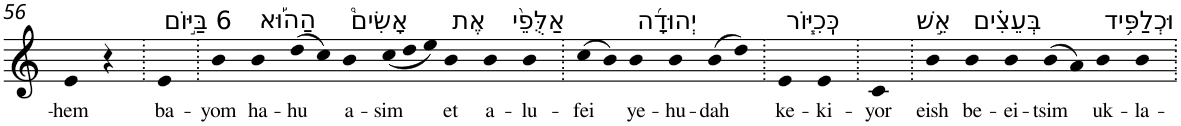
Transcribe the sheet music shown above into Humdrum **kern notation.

**kern	**text
*part1	*part1
*staff1	*staff1
*I"Piano	*
*I'Pno	*
!!LO:PB:g=z
*clefG2	*
*k[]	*
=56	=56
!	!LO:LY:b
4e	-hem
4r	.
=57.	=57.
!LO:TX:a:t=6 בַּיּ֣וֹם	!
!	!LO:LY:b
4e	ba-
=58.	=58.
!	!LO:LY:b
4b	-yom
!LO:TX:a:t=הַה֡וּא	!
!	!LO:LY:b
4b	ha-
!	!LO:LY:b
(>8dd	-hu
8cc)	.
!LO:TX:a:t=אָשִׂים֩	!
!	!LO:LY:b
4b	a-
!	!LO:LY:b
(<12cc	-sim
12dd	.
12ee)	.
!LO:TX:a:t=אֶת	!
!	!LO:LY:b
4b	et
!LO:TX:a:t=אַלֻּפֵ֨י	!
!	!LO:LY:b
4b	a-
!	!LO:LY:b
4b	-lu-
=59.	=59.
!	!LO:LY:b
(>8cc	-fei
8b)	.
!LO:TX:a:t=יְהוּדָ֜ה	!
!	!LO:LY:b
4b	ye-
!	!LO:LY:b
4b	-hu-
!	!LO:LY:b
(>8b	-dah
8dd)	.
=60.	=60.
!LO:TX:a:t=כְּֽכִיּ֧וֹר	!
!	!LO:LY:b
4e	ke-
!	!LO:LY:b
4e	-ki-
=61.	=61.
!	!LO:LY:b
4c	-yor
=62.	=62.
!LO:TX:a:t=אֵ֣שׁ	!
!	!LO:LY:b
4b	eish
!LO:TX:a:t=בְּעֵצִ֗ים	!
!	!LO:LY:b
4b	be-
!	!LO:LY:b
4b	-ei-
!	!LO:LY:b
(>8b	-tsim
8a)	.
!LO:TX:a:t=וּכְלַפִּ֥יד	!
!	!LO:LY:b
4b	uk-
!	!LO:LY:b
4b	-la-
=.	=.
*-	*-
